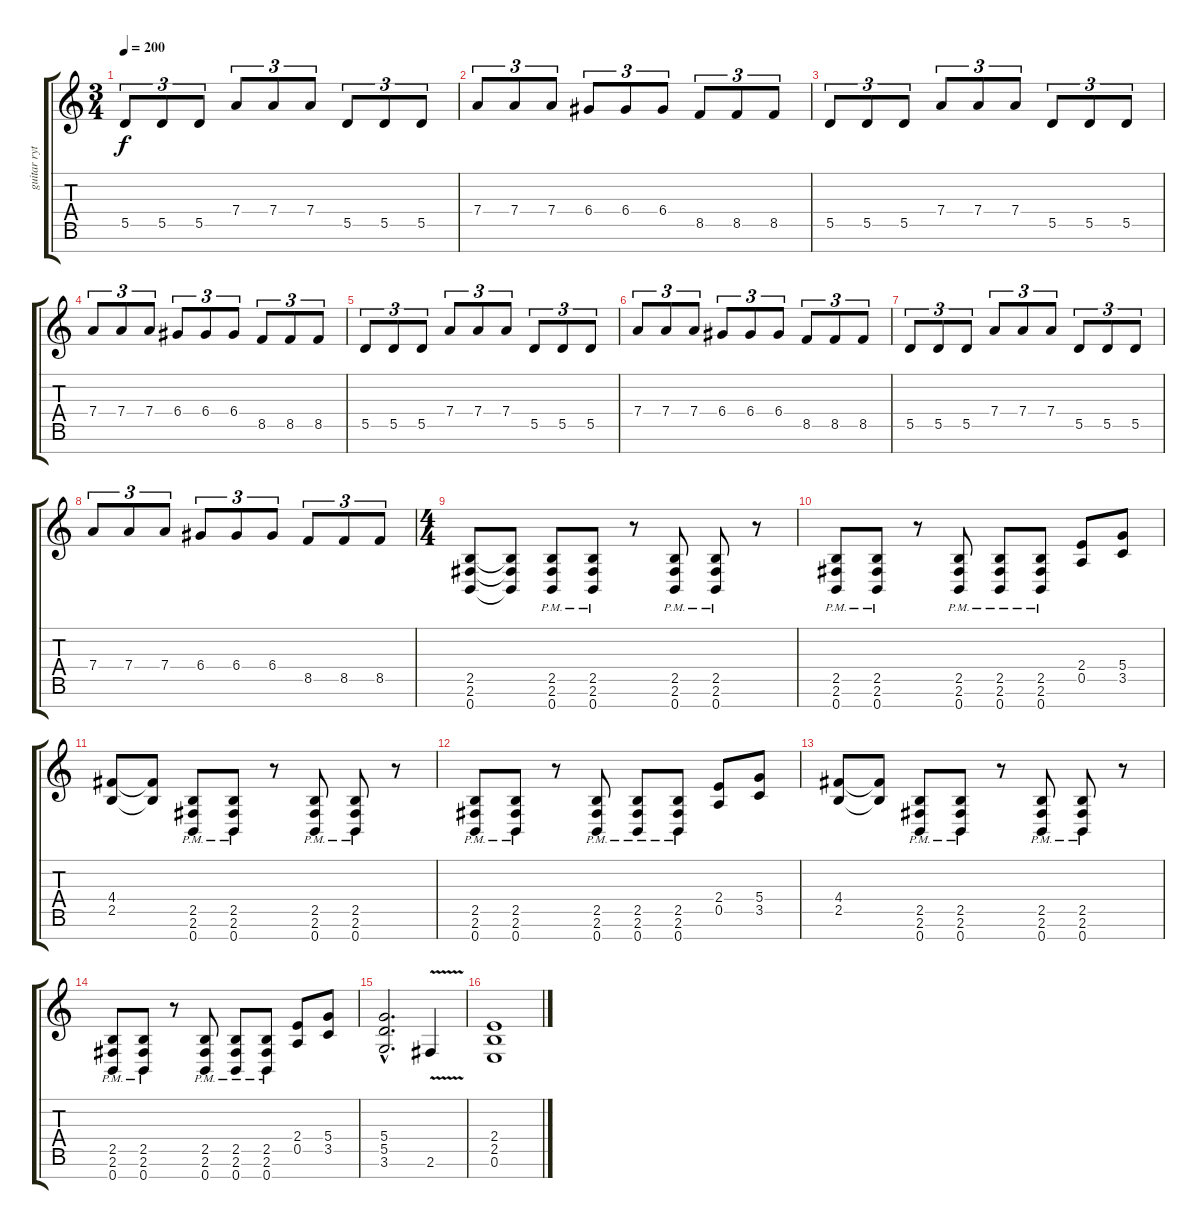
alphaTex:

\track ("guitar rythm 1" "guitar ryt") {instrument distortionguitar}
\staff {score tabs}
\tuning (E4 B3 G3 D3 A2 E2 B1) {hide}
\ts (3 4)
\tempo 200
\clef g2
\ks c
5.5.8{tu (3 2) dy f} 5.5.8{tu (3 2)} 5.5.8{tu (3 2)} 7.4.8{tu (3 2)} 7.4.8{tu (3 2)} 7.4.8{tu (3 2)} 5.5.8{tu (3 2)} 5.5.8{tu (3 2)} 5.5.8{tu (3 2)} |
7.4.8{tu (3 2)} 7.4.8{tu (3 2)} 7.4.8{tu (3 2)} 6.4.8{tu (3 2)} 6.4.8{tu (3 2)} 6.4.8{tu (3 2)} 8.5.8{tu (3 2)} 8.5.8{tu (3 2)} 8.5.8{tu (3 2)} |
5.5.8{tu (3 2)} 5.5.8{tu (3 2)} 5.5.8{tu (3 2)} 7.4.8{tu (3 2)} 7.4.8{tu (3 2)} 7.4.8{tu (3 2)} 5.5.8{tu (3 2)} 5.5.8{tu (3 2)} 5.5.8{tu (3 2)} |
7.4.8{tu (3 2)} 7.4.8{tu (3 2)} 7.4.8{tu (3 2)} 6.4.8{tu (3 2)} 6.4.8{tu (3 2)} 6.4.8{tu (3 2)} 8.5.8{tu (3 2)} 8.5.8{tu (3 2)} 8.5.8{tu (3 2)} |
5.5.8{tu (3 2)} 5.5.8{tu (3 2)} 5.5.8{tu (3 2)} 7.4.8{tu (3 2)} 7.4.8{tu (3 2)} 7.4.8{tu (3 2)} 5.5.8{tu (3 2)} 5.5.8{tu (3 2)} 5.5.8{tu (3 2)} |
7.4.8{tu (3 2)} 7.4.8{tu (3 2)} 7.4.8{tu (3 2)} 6.4.8{tu (3 2)} 6.4.8{tu (3 2)} 6.4.8{tu (3 2)} 8.5.8{tu (3 2)} 8.5.8{tu (3 2)} 8.5.8{tu (3 2)} |
5.5.8{tu (3 2)} 5.5.8{tu (3 2)} 5.5.8{tu (3 2)} 7.4.8{tu (3 2)} 7.4.8{tu (3 2)} 7.4.8{tu (3 2)} 5.5.8{tu (3 2)} 5.5.8{tu (3 2)} 5.5.8{tu (3 2)} |
7.4.8{tu (3 2)} 7.4.8{tu (3 2)} 7.4.8{tu (3 2)} 6.4.8{tu (3 2)} 6.4.8{tu (3 2)} 6.4.8{tu (3 2)} 8.5.8{tu (3 2)} 8.5.8{tu (3 2)} 8.5.8{tu (3 2)} |
\ts (4 4)
(2.5 2.6 0.7).8 (2.5{t} 2.6{t} 0.7{t}).8 (2.5{pm} 2.6{pm} 0.7).8 (2.5{pm} 2.6{pm} 0.7).8 r.8 (2.5{pm} 2.6{pm} 0.7).8 (2.5{pm} 2.6{pm} 0.7).8 r.8 |
(2.5{pm} 2.6{pm} 0.7).8 (2.5{pm} 2.6{pm} 0.7).8 r.8 (2.5{pm} 2.6{pm} 0.7).8 (2.5{pm} 2.6{pm} 0.7).8 (2.5{pm} 2.6{pm} 0.7).8 (2.4 0.5).8 (5.4 3.5).8 |
(4.4 2.5).8 (4.4{t} 2.5{t}).8 (2.5{pm} 2.6{pm} 0.7).8 (2.5{pm} 2.6{pm} 0.7).8 r.8 (2.5{pm} 2.6{pm} 0.7).8 (2.5{pm} 2.6{pm} 0.7).8 r.8 |
(2.5{pm} 2.6{pm} 0.7).8 (2.5{pm} 2.6{pm} 0.7).8 r.8 (2.5{pm} 2.6{pm} 0.7).8 (2.5{pm} 2.6{pm} 0.7).8 (2.5{pm} 2.6{pm} 0.7).8 (2.4 0.5).8 (5.4 3.5).8 |
(4.4 2.5).8 (4.4{t} 2.5{t}).8 (2.5{pm} 2.6{pm} 0.7).8 (2.5{pm} 2.6{pm} 0.7).8 r.8 (2.5{pm} 2.6{pm} 0.7).8 (2.5{pm} 2.6{pm} 0.7).8 r.8 |
(2.5{pm} 2.6{pm} 0.7).8 (2.5{pm} 2.6{pm} 0.7).8 r.8 (2.5{pm} 2.6{pm} 0.7).8 (2.5{pm} 2.6{pm} 0.7).8 (2.5{pm} 2.6{pm} 0.7).8 (2.4 0.5).8 (5.4 3.5).8 |
(5.4{hac} 5.5{hac} 3.6{hac}).2{d} 2.6{v}.4 |
(2.4 2.5 0.6).1
